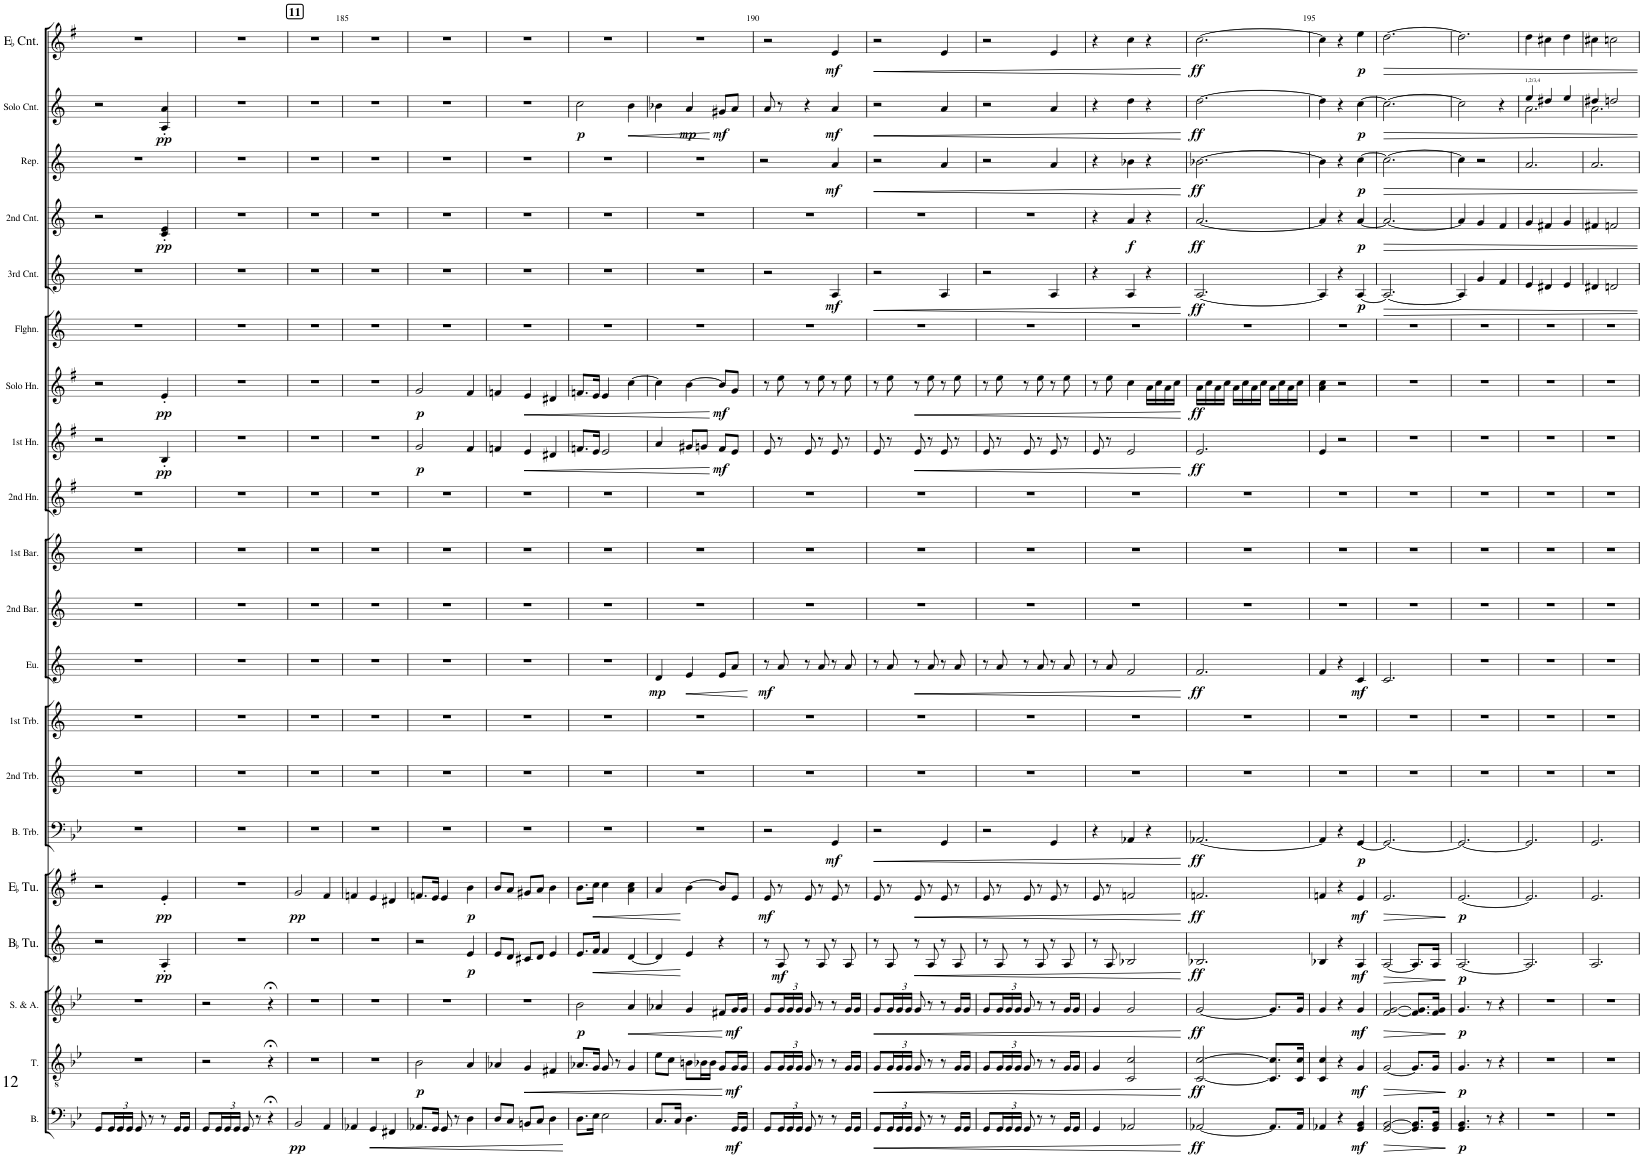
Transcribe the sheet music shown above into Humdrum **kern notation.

**kern	**dynam	**kern	**dynam	**kern	**dynam	**kern	**dynam	**kern	**dynam	**kern	**dynam	**kern	**kern	**kern	**dynam	**kern	**kern	**kern	**kern	**dynam	**kern	**dynam	**kern	**kern	**dynam	**kern	**dynam	**kern	**dynam	**kern	**dynam	**kern	**dynam
*part20	*part20	*part19	*part19	*part18	*part18	*part17	*part17	*part16	*part16	*part15	*part15	*part14	*part13	*part12	*part12	*part11	*part10	*part9	*part8	*part8	*part7	*part7	*part6	*part5	*part5	*part4	*part4	*part3	*part3	*part2	*part2	*part1	*part1
*staff20	*staff20	*staff19	*staff19	*staff18	*staff18	*staff17	*staff17	*staff16	*staff16	*staff15	*staff15	*staff14	*staff13	*staff12	*staff12	*staff11	*staff10	*staff9	*staff8	*staff8	*staff7	*staff7	*staff6	*staff5	*staff5	*staff4	*staff4	*staff3	*staff3	*staff2	*staff2	*staff1	*staff1
*I"Bass	*	*I"Tenor	*	*I"Soprano &amp; Alto	*	*I"BaccidentalFlat Tuba	*	*I"EaccidentalFlat Tuba	*	*I"Bass Trombone	*	*I"2nd Trombone	*I"1st Trombone	*I"Euphonium	*	*I"2nd Baritone	*I"1st Baritone	*I"2nd EaccidentalFlat Horn	*I"1st EaccidentalFlat Horn	*	*I"Solo EaccidentalFlat Horn	*	*I"Flugelhorn	*I"3rd BaccidentalFlat Cornet	*	*I"2nd BaccidentalFlat Cornet	*	*I"Repiano BaccidentalFlat Cornet	*	*I"Solo BaccidentalFlat Cornet	*	*I"EaccidentalFlat Cornet	*
*I'B.	*	*I'T.	*	*I'S. &amp; A.	*	*I'BaccidentalFlat Tu.	*	*I'EaccidentalFlat Tu.	*	*I'B. Trb.	*	*I'2nd Trb.	*I'1st Trb.	*I'Eu.	*	*I'2nd Bar.	*I'1st Bar.	*I'2nd Hn.	*I'1st Hn.	*	*I'Solo Hn.	*	*I'Flghn.	*I'3rd Cnt.	*	*I'2nd Cnt.	*	*I'Rep.	*	*I'Solo Cnt.	*	*I'EaccidentalFlat Cnt.	*
!!LO:PB:g=z
*clefF4	*	*clefGv2	*	*clefG2	*	*clefG2	*	*clefG2	*	*clefF4	*	*clefG2	*clefG2	*clefG2	*	*clefG2	*clefG2	*clefG2	*clefG2	*	*clefG2	*	*clefG2	*clefG2	*	*clefG2	*	*clefG2	*	*clefG2	*	*clefG2	*
*	*	*	*	*	*	*Trd15c26	*	*Trd12c21	*	*	*	*Trd8c14	*Trd8c14	*Trd8c14	*	*Trd8c14	*Trd8c14	*Trd5c9	*Trd5c9	*	*Trd5c9	*	*Trd1c2	*Trd1c2	*	*Trd1c2	*	*Trd1c2	*	*Trd1c2	*	*Trd-2c-3	*
*k[b-e-]	*	*k[b-e-]	*	*k[b-e-]	*	*k[]	*	*k[f#]	*	*k[b-e-]	*	*k[]	*k[]	*k[]	*	*k[]	*k[]	*k[f#]	*k[f#]	*	*k[f#]	*	*k[]	*k[]	*	*k[]	*	*k[]	*	*k[]	*	*k[f#]	*
*M3/4	*	*M3/4	*	*M3/4	*	*M3/4	*	*M3/4	*	*M3/4	*	*M3/4	*M3/4	*M3/4	*	*M3/4	*M3/4	*M3/4	*M3/4	*	*M3/4	*	*M3/4	*M3/4	*	*M3/4	*	*M3/4	*	*M3/4	*	*M3/4	*
=182	=182	=182	=182	=182	=182	=182	=182	=182	=182	=182	=182	=182	=182	=182	=182	=182	=182	=182	=182	=182	=182	=182	=182	=182	=182	=182	=182	=182	=182	=182	=182	=182	=182
8GG/L	.	2.r	.	2.r	.	2r	.	2r	.	2.r	.	2.r	2.r	2.r	.	2.r	2.r	2.r	2r	.	2r	.	2.r	2.r	.	2r	.	2.r	.	2r	.	2.r	.
*Xbrackettup	*	*	*	*	*	*	*	*	*	*	*	*	*	*	*	*	*	*	*	*	*	*	*	*	*	*	*	*	*	*	*	*	*
24GG/L	.	.	.	.	.	.	.	.	.	.	.	.	.	.	.	.	.	.	.	.	.	.	.	.	.	.	.	.	.	.	.	.	.
24GG/	.	.	.	.	.	.	.	.	.	.	.	.	.	.	.	.	.	.	.	.	.	.	.	.	.	.	.	.	.	.	.	.	.
24GG/JJ	.	.	.	.	.	.	.	.	.	.	.	.	.	.	.	.	.	.	.	.	.	.	.	.	.	.	.	.	.	.	.	.	.
8GG/	.	.	.	.	.	.	.	.	.	.	.	.	.	.	.	.	.	.	.	.	.	.	.	.	.	.	.	.	.	.	.	.	.
8r	.	.	.	.	.	.	.	.	.	.	.	.	.	.	.	.	.	.	.	.	.	.	.	.	.	.	.	.	.	.	.	.	.
!	!	!	!	!	!	!	!LO:DY:b	!	!LO:DY:b	!	!	!	!	!	!	!	!	!	!	!LO:DY:b	!	!LO:DY:b	!	!	!	!	!LO:DY:b	!	!	!	!LO:DY:b	!	!
8r	.	.	.	.	.	4A'/	pp	4e'/	pp	.	.	.	.	.	.	.	.	.	4B'/	pp	4e'/	pp	.	.	.	4c/' 4e/'	pp	.	.	4A/' 4a/'	pp	.	.
16GG/LL	.	.	.	.	.	.	.	.	.	.	.	.	.	.	.	.	.	.	.	.	.	.	.	.	.	.	.	.	.	.	.	.	.
16GG/JJ	.	.	.	.	.	.	.	.	.	.	.	.	.	.	.	.	.	.	.	.	.	.	.	.	.	.	.	.	.	.	.	.	.
=183	=183	=183	=183	=183	=183	=183	=183	=183	=183	=183	=183	=183	=183	=183	=183	=183	=183	=183	=183	=183	=183	=183	=183	=183	=183	=183	=183	=183	=183	=183	=183	=183	=183
8GG/L	.	2r	.	2r	.	2.r	.	2.r	.	2.r	.	2.r	2.r	2.r	.	2.r	2.r	2.r	2.r	.	2.r	.	2.r	2.r	.	2.r	.	2.r	.	2.r	.	2.r	.
24GG/L	.	.	.	.	.	.	.	.	.	.	.	.	.	.	.	.	.	.	.	.	.	.	.	.	.	.	.	.	.	.	.	.	.
24GG/	.	.	.	.	.	.	.	.	.	.	.	.	.	.	.	.	.	.	.	.	.	.	.	.	.	.	.	.	.	.	.	.	.
24GG/JJ	.	.	.	.	.	.	.	.	.	.	.	.	.	.	.	.	.	.	.	.	.	.	.	.	.	.	.	.	.	.	.	.	.
8GG/	.	.	.	.	.	.	.	.	.	.	.	.	.	.	.	.	.	.	.	.	.	.	.	.	.	.	.	.	.	.	.	.	.
8r	.	.	.	.	.	.	.	.	.	.	.	.	.	.	.	.	.	.	.	.	.	.	.	.	.	.	.	.	.	.	.	.	.
4r;<	.	4r;<	.	4r;<	.	.	.	.	.	.	.	.	.	.	.	.	.	.	.	.	.	.	.	.	.	.	.	.	.	.	.	.	.
=184	=184	=184	=184	=184	=184	=184	=184	=184	=184	=184	=184	=184	=184	=184	=184	=184	=184	=184	=184	=184	=184	=184	=184	=184	=184	=184	=184	=184	=184	=184	=184	=184	=184
!	!	!	!	!	!	!	!	!	!	!	!	!	!	!	!	!	!	!	!	!	!	!	!	!	!	!	!	!	!	!	!	!LO:TX:a:B:t=11	!
!	!LO:DY:b	!	!	!	!	!	!	!	!LO:DY:b	!	!	!	!	!	!	!	!	!	!	!	!	!	!	!	!	!	!	!	!	!	!	!	!
2BB-/	pp	2.r	.	2.r	.	2.r	.	2g/	pp	2.r	.	2.r	2.r	2.r	.	2.r	2.r	2.r	2.r	.	2.r	.	2.r	2.r	.	2.r	.	2.r	.	2.r	.	2.r	.
4AA/	.	.	.	.	.	.	.	4f#/	.	.	.	.	.	.	.	.	.	.	.	.	.	.	.	.	.	.	.	.	.	.	.	.	.
=185	=185	=185	=185	=185	=185	=185	=185	=185	=185	=185	=185	=185	=185	=185	=185	=185	=185	=185	=185	=185	=185	=185	=185	=185	=185	=185	=185	=185	=185	=185	=185	=185	=185
4AA-X/	.	2.r	.	2.r	.	2.r	.	4fn/	.	2.r	.	2.r	2.r	2.r	.	2.r	2.r	2.r	2.r	.	2.r	.	2.r	2.r	.	2.r	.	2.r	.	2.r	.	2.r	.
!	!LO:HP:b	!	!	!	!	!	!	!	!	!	!	!	!	!	!	!	!	!	!	!	!	!	!	!	!	!	!	!	!	!	!	!	!
4GG/	<	.	.	.	.	.	.	4e/	.	.	.	.	.	.	.	.	.	.	.	.	.	.	.	.	.	.	.	.	.	.	.	.	.
4FF#X/	.	.	.	.	.	.	.	4d#X/	.	.	.	.	.	.	.	.	.	.	.	.	.	.	.	.	.	.	.	.	.	.	.	.	.
=186	=186	=186	=186	=186	=186	=186	=186	=186	=186	=186	=186	=186	=186	=186	=186	=186	=186	=186	=186	=186	=186	=186	=186	=186	=186	=186	=186	=186	=186	=186	=186	=186	=186
!	!	!	!LO:DY:b	!	!	!	!	!	!	!	!	!	!	!	!	!	!	!	!	!LO:DY:b	!	!LO:DY:b	!	!	!	!	!	!	!	!	!	!	!
8.AA-X/L	.	2B-\	p	2.r	.	2r	.	8.fn/L	.	2.r	.	2.r	2.r	2.r	.	2.r	2.r	2.r	2g/	p	2g/	p	2.r	2.r	.	2.r	.	2.r	.	2.r	.	2.r	.
16GG/Jk	.	.	.	.	.	.	.	16e/Jk	.	.	.	.	.	.	.	.	.	.	.	.	.	.	.	.	.	.	.	.	.	.	.	.	.
8GG/	.	.	.	.	.	.	.	4e/	.	.	.	.	.	.	.	.	.	.	.	.	.	.	.	.	.	.	.	.	.	.	.	.	.
8r	.	.	.	.	.	.	.	.	.	.	.	.	.	.	.	.	.	.	.	.	.	.	.	.	.	.	.	.	.	.	.	.	.
!	!	!	!	!	!	!	!LO:DY:b	!	!LO:DY:b	!	!	!	!	!	!	!	!	!	!	!	!	!	!	!	!	!	!	!	!	!	!	!	!
4D\	.	4A/	.	.	.	4e/	p	4b\	p	.	.	.	.	.	.	.	.	.	4f#/	.	4f#/	.	.	.	.	.	.	.	.	.	.	.	.
=187	=187	=187	=187	=187	=187	=187	=187	=187	=187	=187	=187	=187	=187	=187	=187	=187	=187	=187	=187	=187	=187	=187	=187	=187	=187	=187	=187	=187	=187	=187	=187	=187	=187
8D/L	.	4A-X/	.	2.r	.	8e/L	.	8b/L	.	2.r	.	2.r	2.r	2.r	.	2.r	2.r	2.r	4fn/	.	4fn/	.	2.r	2.r	.	2.r	.	2.r	.	2.r	.	2.r	.
8C/J	.	.	.	.	.	8d/J	.	8a/J	.	.	.	.	.	.	.	.	.	.	.	.	.	.	.	.	.	.	.	.	.	.	.	.	.
!	!	!	!LO:HP:b	!	!	!	!	!	!	!	!	!	!	!	!	!	!	!	!	!LO:HP:b	!	!LO:HP:b	!	!	!	!	!	!	!	!	!	!	!
8BBn/L	.	4G/	<	.	.	8c#X/L	.	8g#X/L	.	.	.	.	.	.	.	.	.	.	4e/	<	4e/	<	.	.	.	.	.	.	.	.	.	.	.
8C/J	.	.	.	.	.	8d/J	.	8a/J	.	.	.	.	.	.	.	.	.	.	.	.	.	.	.	.	.	.	.	.	.	.	.	.	.
4D\	.	4F#X/	.	.	.	4e/	.	4b\	.	.	.	.	.	.	.	.	.	.	4d#X/	.	4d#X/	.	.	.	.	.	.	.	.	.	.	.	.
.	[	.	.	.	.	.	.	.	.	.	.	.	.	.	.	.	.	.	.	.	.	.	.	.	.	.	.	.	.	.	.	.	.
=188	=188	=188	=188	=188	=188	=188	=188	=188	=188	=188	=188	=188	=188	=188	=188	=188	=188	=188	=188	=188	=188	=188	=188	=188	=188	=188	=188	=188	=188	=188	=188	=188	=188
!	!	!	!	!	!LO:DY:b	!	!	!	!	!	!	!	!	!	!	!	!	!	!	!	!	!	!	!	!	!	!	!	!	!	!LO:DY:b	!	!
8.D\L	.	8.A-X/L	.	2b-\	p	8.e/L	.	8.b\L	.	2.r	.	2.r	2.r	2.r	.	2.r	2.r	2.r	8.fn/L	.	8.fn/L	.	2.r	2.r	.	2.r	.	2.r	.	2cc\	p	2.r	.
!	!	!	!	!	!	!	!LO:HP:b	!	!LO:HP:b	!	!	!	!	!	!	!	!	!	!	!	!	!	!	!	!	!	!	!	!	!	!	!	!
16E-\Jk	.	16G/Jk	.	.	.	16f/Jk	<	16cc\Jk	<	.	.	.	.	.	.	.	.	.	16e/Jk	.	16e/Jk	.	.	.	.	.	.	.	.	.	.	.	.
2E-\	.	8G/	.	.	.	4f/	.	4cc\	.	.	.	.	.	.	.	.	.	.	2e/	.	4e/	.	.	.	.	.	.	.	.	.	.	.	.
.	.	8r	.	.	.	.	.	.	.	.	.	.	.	.	.	.	.	.	.	.	.	.	.	.	.	.	.	.	.	.	.	.	.
!	!	!	!	!	!LO:HP:b	!	!	!	!	!	!	!	!	!	!	!	!	!	!	!	!	!	!	!	!	!	!	!	!	!	!LO:HP:b	!	!
.	.	4G/	.	4a/	<	[4d/	.	4a\ 4cc\	.	.	.	.	.	.	.	.	.	.	.	.	[4cc\	.	.	.	.	.	.	.	.	4b\	<	.	.
=189	=189	=189	=189	=189	=189	=189	=189	=189	=189	=189	=189	=189	=189	=189	=189	=189	=189	=189	=189	=189	=189	=189	=189	=189	=189	=189	=189	=189	=189	=189	=189	=189	=189
!	!	!	!	!	!	!	!	!	!	!	!	!	!	!	!LO:DY:b	!	!	!	!	!	!	!	!	!	!	!	!	!	!	!	!	!	!
8.C/L	.	8e-\L	.	4a-X/	.	4d/]	.	4a/	.	2.r	.	2.r	2.r	4d/	mp	2.r	2.r	2.r	4a/	.	4cc\]	.	2.r	2.r	.	2.r	.	2.r	.	4b-X\	.	2.r	.
.	.	8c\J	.	.	.	.	.	.	.	.	.	.	.	.	.	.	.	.	.	.	.	.	.	.	.	.	.	.	.	.	.	.	.
16C/Jk	.	.	.	.	.	.	.	.	.	.	.	.	.	.	.	.	.	.	.	.	.	.	.	.	.	.	.	.	.	.	.	.	.
!	!	!	!	!	!	!	!	!	!	!	!	!	!	!	!LO:HP:b	!	!	!	!	!	!	!	!	!	!	!	!	!	!	!	!LO:DY:b	!	!
4.D\	.	8Bn\L	.	4g/	.	4e/	[	[4b\	[	.	.	.	.	4e/	<	.	.	.	8g#X/L	.	[4b\	.	.	.	.	.	.	.	.	4a/	mp	.	.
.	.	16B-X\L	.	.	.	.	.	.	.	.	.	.	.	.	.	.	.	.	8gn/J	.	.	.	.	.	.	.	.	.	.	.	.	.	.
.	.	16B-\JJ	.	.	.	.	.	.	.	.	.	.	.	.	.	.	.	.	.	.	.	.	.	.	.	.	.	.	.	.	.	.	.
!	!	!	!	!	!	!	!	!	!	!	!	!	!	!	!	!	!	!	!	!LO:DY:n=1:b	!	!LO:DY:n=1:b	!	!	!	!	!	!	!	!	!LO:DY:n=1:b	!	!
.	.	8G/L	.	8f#X/L	.	4r	.	8b/L]	.	.	.	.	.	8e/L	.	.	.	.	8f#/L	[ mf	8b/L]	[ mf	.	.	.	.	.	.	.	8g#X/L	[ mf	.	.
!	!LO:DY:b	!	!LO:DY:n=1:b	!	!LO:DY:n=1:b	!	!	!	!	!	!	!	!	!	!	!	!	!	!	!	!	!	!	!	!	!	!	!	!	!	!	!	!
16GG/LL	mf	16G/L	[ mf	16g/L	[ mf	.	.	8e/J	.	.	.	.	.	8a/J	.	.	.	.	8e/J	.	8g/J	.	.	.	.	.	.	.	.	8a/J	.	.	.
16GG/JJ	.	16G/JJ	.	16g/JJ	.	.	.	.	.	.	.	.	.	.	.	.	.	.	.	.	.	.	.	.	.	.	.	.	.	.	.	.	.
.	.	.	.	.	.	.	.	.	.	.	.	.	.	.	[	.	.	.	.	.	.	.	.	.	.	.	.	.	.	.	.	.	.
=190	=190	=190	=190	=190	=190	=190	=190	=190	=190	=190	=190	=190	=190	=190	=190	=190	=190	=190	=190	=190	=190	=190	=190	=190	=190	=190	=190	=190	=190	=190	=190	=190	=190
!	!	!	!	!	!	!	!	!	!LO:DY:b	!	!	!	!	!	!LO:DY:b	!	!	!	!	!	!	!	!	!	!	!	!	!	!	!	!	!	!
8GG/L	.	8G/L	.	8g/L	.	8r	.	8e/	mf	2r	.	2.r	2.r	8r	mf	2.r	2.r	2.r	8e/	.	8r	.	2.r	2r	.	2.r	.	2r	.	8a/	.	2r	.
*	*	*Xbrackettup	*	*Xbrackettup	*	*	*	*	*	*	*	*	*	*	*	*	*	*	*	*	*	*	*	*	*	*	*	*	*	*	*	*	*
!	!	!	!	!	!	!	!LO:DY:b	!	!	!	!	!	!	!	!	!	!	!	!	!	!	!	!	!	!	!	!	!	!	!	!	!	!
24GG/L	.	24G/L	.	24g/L	.	8A/	mf	8r	.	.	.	.	.	8a/	.	.	.	.	8r	.	8ee\	.	.	.	.	.	.	.	.	8r	.	.	.
24GG/	.	24G/	.	24g/	.	.	.	.	.	.	.	.	.	.	.	.	.	.	.	.	.	.	.	.	.	.	.	.	.	.	.	.	.
24GG/JJ	.	24G/JJ	.	24g/JJ	.	.	.	.	.	.	.	.	.	.	.	.	.	.	.	.	.	.	.	.	.	.	.	.	.	.	.	.	.
8GG/	.	8G/	.	8g/	.	8r	.	8e/	.	.	.	.	.	8r	.	.	.	.	8e/	.	8r	.	.	.	.	.	.	.	.	4r	.	.	.
8r	.	8r	.	8r	.	8A/	.	8r	.	.	.	.	.	8a/	.	.	.	.	8r	.	8ee\	.	.	.	.	.	.	.	.	.	.	.	.
!	!	!	!	!	!	!	!	!	!	!	!LO:DY:b	!	!	!	!	!	!	!	!	!	!	!	!	!	!LO:DY:b	!	!	!	!LO:DY:b	!	!LO:DY:b	!	!LO:DY:b
8r	.	8r	.	8r	.	8r	.	8e/	.	4GG/	mf	.	.	8r	.	.	.	.	8e/	.	8r	.	.	4A/	mf	.	.	4a/	mf	4a/	mf	4e/	mf
16GG/LL	.	16G/LL	.	16g/LL	.	8A/	.	8r	.	.	.	.	.	8a/	.	.	.	.	8r	.	8ee\	.	.	.	.	.	.	.	.	.	.	.	.
16GG/JJ	.	16G/JJ	.	16g/JJ	.	.	.	.	.	.	.	.	.	.	.	.	.	.	.	.	.	.	.	.	.	.	.	.	.	.	.	.	.
=191	=191	=191	=191	=191	=191	=191	=191	=191	=191	=191	=191	=191	=191	=191	=191	=191	=191	=191	=191	=191	=191	=191	=191	=191	=191	=191	=191	=191	=191	=191	=191	=191	=191
!	!LO:HP:b	!	!LO:HP:b	!	!LO:HP:b	!	!	!	!	!	!LO:HP:b	!	!	!	!	!	!	!	!	!	!	!	!	!	!LO:HP:b	!	!	!	!LO:HP:b	!	!LO:HP:b	!	!LO:HP:b
8GG/L	<	8G/L	<	8g/L	<	8r	.	8e/	.	2r	<	2.r	2.r	8r	.	2.r	2.r	2.r	8e/	.	8r	.	2.r	2r	<	2.r	.	2r	<	2r	<	2r	<
24GG/L	.	24G/L	.	24g/L	.	8A/	.	8r	.	.	.	.	.	8a/	.	.	.	.	8r	.	8ee\	.	.	.	.	.	.	.	.	.	.	.	.
24GG/	.	24G/	.	24g/	.	.	.	.	.	.	.	.	.	.	.	.	.	.	.	.	.	.	.	.	.	.	.	.	.	.	.	.	.
24GG/JJ	.	24G/JJ	.	24g/JJ	.	.	.	.	.	.	.	.	.	.	.	.	.	.	.	.	.	.	.	.	.	.	.	.	.	.	.	.	.
!	!	!	!	!	!	!	!LO:HP:b	!	!LO:HP:b	!	!	!	!	!	!LO:HP:b	!	!	!	!	!LO:HP:b	!	!LO:HP:b	!	!	!	!	!	!	!	!	!	!	!
8GG/	.	8G/	.	8g/	.	8r	<	8e/	<	.	.	.	.	8r	<	.	.	.	8e/	<	8r	<	.	.	.	.	.	.	.	.	.	.	.
8r	.	8r	.	8r	.	8A/	.	8r	.	.	.	.	.	8a/	.	.	.	.	8r	.	8ee\	.	.	.	.	.	.	.	.	.	.	.	.
8r	.	8r	.	8r	.	8r	.	8e/	.	4GG/	.	.	.	8r	.	.	.	.	8e/	.	8r	.	.	4A/	.	.	.	4a/	.	4a/	.	4e/	.
16GG/LL	.	16G/LL	.	16g/LL	.	8A/	.	8r	.	.	.	.	.	8a/	.	.	.	.	8r	.	8ee\	.	.	.	.	.	.	.	.	.	.	.	.
16GG/JJ	.	16G/JJ	.	16g/JJ	.	.	.	.	.	.	.	.	.	.	.	.	.	.	.	.	.	.	.	.	.	.	.	.	.	.	.	.	.
=192	=192	=192	=192	=192	=192	=192	=192	=192	=192	=192	=192	=192	=192	=192	=192	=192	=192	=192	=192	=192	=192	=192	=192	=192	=192	=192	=192	=192	=192	=192	=192	=192	=192
8GG/L	.	8G/L	.	8g/L	.	8r	.	8e/	.	2r	.	2.r	2.r	8r	.	2.r	2.r	2.r	8e/	.	8r	.	2.r	2r	.	2.r	.	2r	.	2r	.	2r	.
24GG/L	.	24G/L	.	24g/L	.	8A/	.	8r	.	.	.	.	.	8a/	.	.	.	.	8r	.	8ee\	.	.	.	.	.	.	.	.	.	.	.	.
24GG/	.	24G/	.	24g/	.	.	.	.	.	.	.	.	.	.	.	.	.	.	.	.	.	.	.	.	.	.	.	.	.	.	.	.	.
24GG/JJ	.	24G/JJ	.	24g/JJ	.	.	.	.	.	.	.	.	.	.	.	.	.	.	.	.	.	.	.	.	.	.	.	.	.	.	.	.	.
8GG/	.	8G/	.	8g/	.	8r	.	8e/	.	.	.	.	.	8r	.	.	.	.	8e/	.	8r	.	.	.	.	.	.	.	.	.	.	.	.
8r	.	8r	.	8r	.	8A/	.	8r	.	.	.	.	.	8a/	.	.	.	.	8r	.	8ee\	.	.	.	.	.	.	.	.	.	.	.	.
8r	.	8r	.	8r	.	8r	.	8e/	.	4GG/	.	.	.	8r	.	.	.	.	8e/	.	8r	.	.	4A/	.	.	.	4a/	.	4a/	.	4e/	.
16GG/LL	.	16G/LL	.	16g/LL	.	8A/	.	8r	.	.	.	.	.	8a/	.	.	.	.	8r	.	8ee\	.	.	.	.	.	.	.	.	.	.	.	.
16GG/JJ	.	16G/JJ	.	16g/JJ	.	.	.	.	.	.	.	.	.	.	.	.	.	.	.	.	.	.	.	.	.	.	.	.	.	.	.	.	.
=193	=193	=193	=193	=193	=193	=193	=193	=193	=193	=193	=193	=193	=193	=193	=193	=193	=193	=193	=193	=193	=193	=193	=193	=193	=193	=193	=193	=193	=193	=193	=193	=193	=193
4GG/	.	4G/	.	4g/	.	8r	.	8e/	.	4r	.	2.r	2.r	8r	.	2.r	2.r	2.r	8e/	.	8r	.	2.r	4r	.	4r	.	4r	.	4r	.	4r	.
.	.	.	.	.	.	8A/	.	8r	.	.	.	.	.	8a/	.	.	.	.	8r	.	8ee\	.	.	.	.	.	.	.	.	.	.	.	.
!	!	!	!	!	!	!	!	!	!	!	!	!	!	!	!	!	!	!	!	!	!	!	!	!	!	!	!LO:DY:b	!	!	!	!	!	!
2AA-X/	.	2C/ 2c/	.	2g/	.	2B-X/	.	2fn/	.	4AA-X/	.	.	.	2f/	.	.	.	.	2e/	.	4cc\	.	.	4A/	.	4a/	f	4b-X\	.	4dd\	.	4cc\	.
.	.	.	.	.	.	.	.	.	.	4r	.	.	.	.	.	.	.	.	.	.	16a\LL	.	.	4r	.	4r	.	4r	.	4r	.	4r	.
.	.	.	.	.	.	.	.	.	.	.	.	.	.	.	.	.	.	.	.	.	16cc\	.	.	.	.	.	.	.	.	.	.	.	.
.	.	.	.	.	.	.	.	.	.	.	.	.	.	.	.	.	.	.	.	.	16a\	.	.	.	.	.	.	.	.	.	.	.	.
.	.	.	.	.	.	.	.	.	.	.	.	.	.	.	.	.	.	.	.	.	16cc\JJ	.	.	.	.	.	.	.	.	.	.	.	.
.	[	.	[	.	[	.	[	.	[	.	[	.	.	.	[	.	.	.	.	[	.	[	.	.	[	.	.	.	[	.	[	.	[
=194	=194	=194	=194	=194	=194	=194	=194	=194	=194	=194	=194	=194	=194	=194	=194	=194	=194	=194	=194	=194	=194	=194	=194	=194	=194	=194	=194	=194	=194	=194	=194	=194	=194
!	!LO:DY:b	!	!LO:DY:b	!	!LO:DY:b	!	!LO:DY:b	!	!LO:DY:b	!	!LO:DY:b	!	!	!	!LO:DY:b	!	!	!	!	!LO:DY:b	!	!LO:DY:b	!	!	!LO:DY:b	!	!LO:DY:b	!	!LO:DY:b	!	!LO:DY:b	!	!LO:DY:b
[2AA-X/	ff	[2C/ [2c/	ff	[2g/	ff	2.B-X/	ff	2.fn/	ff	[2.AA-X/	ff	2.r	2.r	2.f/	ff	2.r	2.r	2.r	2.e/	ff	16a\LL	ff	2.r	[2.A/	ff	[2.a/	ff	[2.b-X\	ff	[2.dd\	ff	[2.cc\	ff
.	.	.	.	.	.	.	.	.	.	.	.	.	.	.	.	.	.	.	.	.	16cc\	.	.	.	.	.	.	.	.	.	.	.	.
.	.	.	.	.	.	.	.	.	.	.	.	.	.	.	.	.	.	.	.	.	16a\	.	.	.	.	.	.	.	.	.	.	.	.
.	.	.	.	.	.	.	.	.	.	.	.	.	.	.	.	.	.	.	.	.	16cc\JJ	.	.	.	.	.	.	.	.	.	.	.	.
.	.	.	.	.	.	.	.	.	.	.	.	.	.	.	.	.	.	.	.	.	16a\LL	.	.	.	.	.	.	.	.	.	.	.	.
.	.	.	.	.	.	.	.	.	.	.	.	.	.	.	.	.	.	.	.	.	16cc\	.	.	.	.	.	.	.	.	.	.	.	.
.	.	.	.	.	.	.	.	.	.	.	.	.	.	.	.	.	.	.	.	.	16a\	.	.	.	.	.	.	.	.	.	.	.	.
.	.	.	.	.	.	.	.	.	.	.	.	.	.	.	.	.	.	.	.	.	16cc\JJ	.	.	.	.	.	.	.	.	.	.	.	.
8.AA-/L]	.	8.C/] 8.c/]L	.	8.g/L]	.	.	.	.	.	.	.	.	.	.	.	.	.	.	.	.	16a\LL	.	.	.	.	.	.	.	.	.	.	.	.
.	.	.	.	.	.	.	.	.	.	.	.	.	.	.	.	.	.	.	.	.	16cc\	.	.	.	.	.	.	.	.	.	.	.	.
.	.	.	.	.	.	.	.	.	.	.	.	.	.	.	.	.	.	.	.	.	16a\	.	.	.	.	.	.	.	.	.	.	.	.
16AA-/Jk	.	16C/ 16c/Jk	.	16g/Jk	.	.	.	.	.	.	.	.	.	.	.	.	.	.	.	.	16cc\JJ	.	.	.	.	.	.	.	.	.	.	.	.
=195	=195	=195	=195	=195	=195	=195	=195	=195	=195	=195	=195	=195	=195	=195	=195	=195	=195	=195	=195	=195	=195	=195	=195	=195	=195	=195	=195	=195	=195	=195	=195	=195	=195
4AA-X/	.	4C/ 4c/	.	4g/	.	4B-X/	.	4fn/	.	4AA-/]	.	2.r	2.r	4f/	.	2.r	2.r	2.r	4e/	.	4a\ 4cc\	.	2.r	4A/]	.	4a/]	.	4b-\]	.	4dd\]	.	4cc\]	.
4r	.	4r	.	4r	.	4r	.	4r	.	4r	.	.	.	4r	.	.	.	.	2r	.	2r	.	.	4r	.	4r	.	4r	.	4r	.	4r	.
!	!LO:DY:b	!	!LO:DY:b	!	!LO:DY:b	!	!LO:DY:b	!	!LO:DY:b	!	!LO:DY:b	!	!	!	!LO:DY:b	!	!	!	!	!	!	!	!	!	!LO:DY:b	!	!LO:DY:b	!	!LO:DY:b	!	!LO:DY:b	!	!LO:DY:b
4GG/ 4BB-/	mf	4G/	mf	4g/	mf	4A/	mf	4e/	mf	[4GG/	p	.	.	4c/	mf	.	.	.	.	.	.	.	.	[4A/	p	[4a/	p	[4cc\	p	[4cc\	p	4ee\	p
=196	=196	=196	=196	=196	=196	=196	=196	=196	=196	=196	=196	=196	=196	=196	=196	=196	=196	=196	=196	=196	=196	=196	=196	=196	=196	=196	=196	=196	=196	=196	=196	=196	=196
!	!LO:HP:b	!	!LO:HP:b	!	!LO:HP:b	!	!LO:HP:b	!	!LO:HP:b	!	!	!	!	!	!	!	!	!	!	!	!	!	!	!	!	!	!	!	!	!	!	!	!
[2GG/ [2BB-/	>	[2G/	>	[2f/ [2g/	>	[2A/	>	2.e/	>	2.GG/_	.	2.r	2.r	2.c/	.	2.r	2.r	2.r	2.r	.	2.r	.	2.r	2.A/_	.	2.a/_	.	2.cc\_	.	2.cc\_	.	[2.dd\	.
8.GG/] 8.BB-/]L	.	8.G/L]	.	8.f/] 8.g/]L	.	8.A/L]	.	.	.	.	.	.	.	.	.	.	.	.	.	.	.	.	.	.	.	.	.	.	.	.	.	.	.
16GG/ 16BB-/Jk	.	16G/Jk	.	16f/ 16g/Jk	.	16A/Jk	.	.	.	.	.	.	.	.	.	.	.	.	.	.	.	.	.	.	.	.	.	.	.	.	.	.	.
.	]	.	]	.	]	.	]	.	]	.	.	.	.	.	.	.	.	.	.	.	.	.	.	.	.	.	.	.	.	.	.	.	.
=197	=197	=197	=197	=197	=197	=197	=197	=197	=197	=197	=197	=197	=197	=197	=197	=197	=197	=197	=197	=197	=197	=197	=197	=197	=197	=197	=197	=197	=197	=197	=197	=197	=197
!	!LO:DY:b	!	!LO:DY:b	!	!LO:DY:b	!	!LO:DY:b	!	!LO:DY:b	!	!	!	!	!	!	!	!	!	!	!	!	!	!	!	!	!	!	!	!	!	!	!	!
4.GG/ 4.BB-/	p	4.G/	p	4.g/	p	[2.A/	p	[2.e/	p	2.GG/_	.	2.r	2.r	2.r	.	2.r	2.r	2.r	2.r	.	2.r	.	2.r	4A/]	.	4a/]	.	4cc\]	.	2cc\]	.	2.dd\]	.
.	.	.	.	.	.	.	.	.	.	.	.	.	.	.	.	.	.	.	.	.	.	.	.	4g/	.	4g/	.	2r	.	.	.	.	.
8r	.	8r	.	8r	.	.	.	.	.	.	.	.	.	.	.	.	.	.	.	.	.	.	.	.	.	.	.	.	.	.	.	.	.
4r	.	4r	.	4r	.	.	.	.	.	.	.	.	.	.	.	.	.	.	.	.	.	.	.	4f/	.	4f/	.	.	.	4r	.	.	.
=198	=198	=198	=198	=198	=198	=198	=198	=198	=198	=198	=198	=198	=198	=198	=198	=198	=198	=198	=198	=198	=198	=198	=198	=198	=198	=198	=198	=198	=198	=198	=198	=198	=198
*	*	*	*	*	*	*	*	*	*	*	*	*	*	*	*	*	*	*	*	*	*	*	*	*	*	*	*	*	*	*^	*	*	*
!	!	!	!	!	!	!	!	!	!	!	!	!	!	!	!	!	!	!	!	!	!	!	!	!	!	!	!	!	!	!LO:TX:a:t=1,2/3,4	!	!	!	!
2.r	.	2.r	.	2.r	.	2.A/]	.	2.e/]	.	2.GG/]	.	2.r	2.r	2.r	.	2.r	2.r	2.r	2.r	.	2.r	.	2.r	4e/	.	4g/	.	2.a/	.	4ee/	2.a\	.	4dd\	.
.	.	.	.	.	.	.	.	.	.	.	.	.	.	.	.	.	.	.	.	.	.	.	.	4d#X/	.	4f#X/	.	.	.	4dd#X/	.	.	4cc#X\	.
.	.	.	.	.	.	.	.	.	.	.	.	.	.	.	.	.	.	.	.	.	.	.	.	4e/	.	4g/	.	.	.	4ee/	.	.	4dd\	.
=199	=199	=199	=199	=199	=199	=199	=199	=199	=199	=199	=199	=199	=199	=199	=199	=199	=199	=199	=199	=199	=199	=199	=199	=199	=199	=199	=199	=199	=199	=199	=199	=199	=199	=199
2.r	.	2.r	.	2.r	.	2.A/	.	2.e/	.	2.GG/	.	2.r	2.r	2.r	.	2.r	2.r	2.r	2.r	.	2.r	.	2.r	4d#X/	.	4f#X/	.	2.a/	.	4dd#X/	2.a\	.	4cc#X\	.
.	.	.	.	.	.	.	.	.	.	.	.	.	.	.	.	.	.	.	.	.	.	.	.	2dn/	.	2fn/	.	.	.	2ddn/	.	.	2ccn\	.
*	*	*	*	*	*	*	*	*	*	*	*	*	*	*	*	*	*	*	*	*	*	*	*	*	*	*	*	*	*	*v	*v	*	*	*
=	=	=	=	=	=	=	=	=	=	=	=	=	=	=	=	=	=	=	=	=	=	=	=	=	=	=	=	=	=	=	=	=	=
*-	*-	*-	*-	*-	*-	*-	*-	*-	*-	*-	*-	*-	*-	*-	*-	*-	*-	*-	*-	*-	*-	*-	*-	*-	*-	*-	*-	*-	*-	*-	*-	*-	*-
